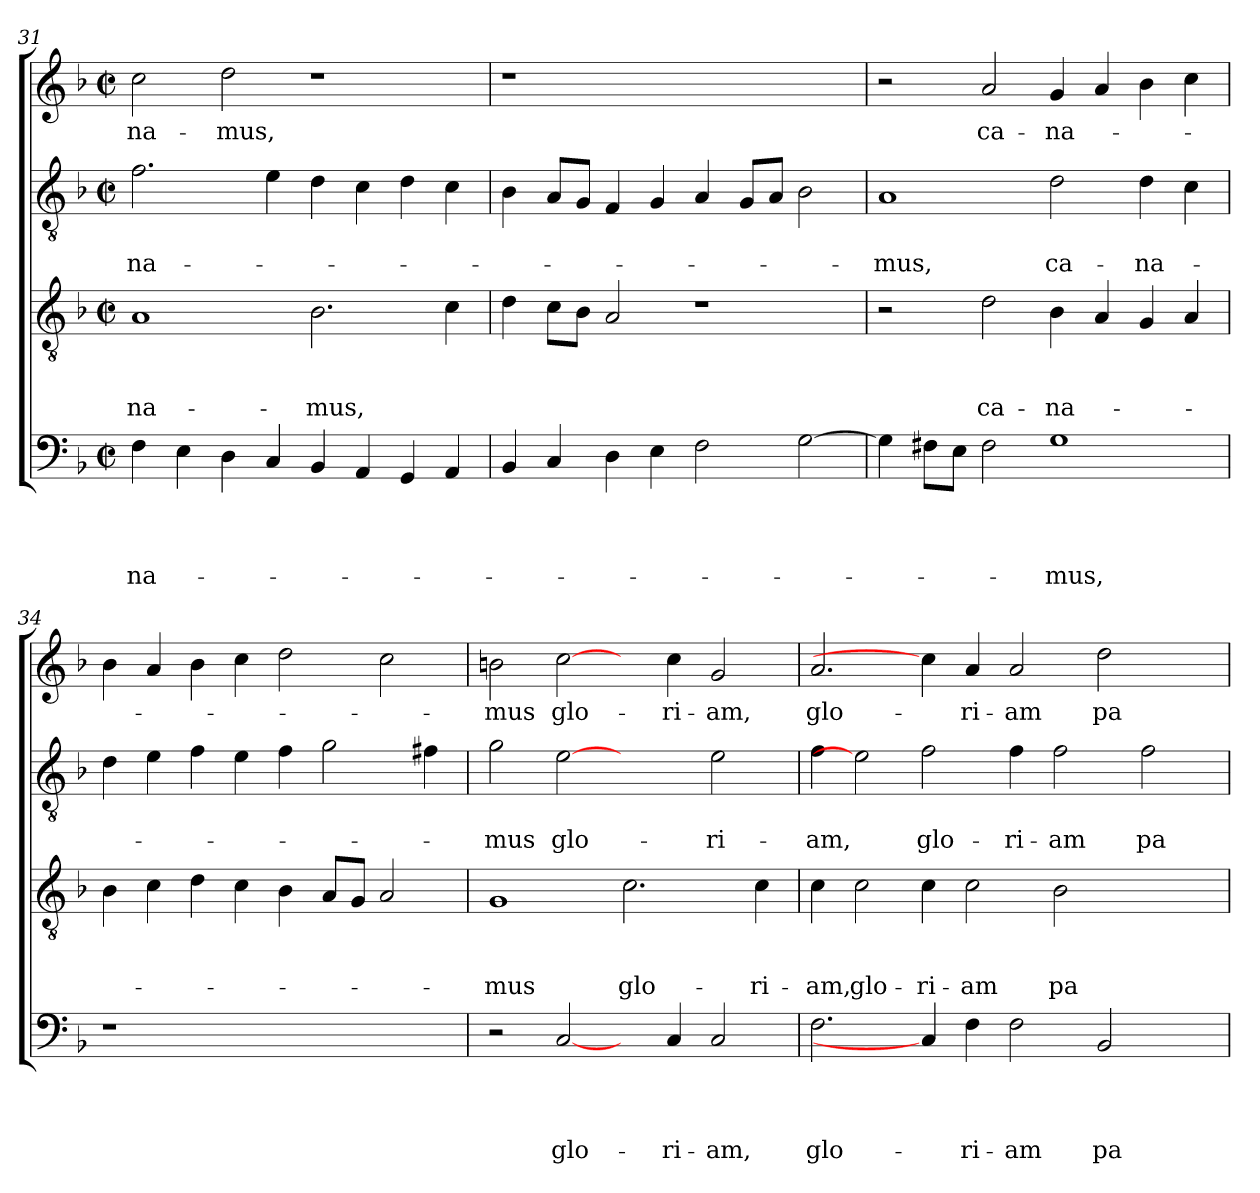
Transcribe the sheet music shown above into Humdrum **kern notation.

**kern	**text	**text	**text	**text	**kern	**text	**text	**text	**kern	**text	**text	**kern	**text
*part4	*part4	*part4	*part4	*part4	*part3	*part3	*part3	*part3	*part2	*part2	*part2	*part1	*part1
*staff4	*staff4	*staff4	*staff4	*staff4	*staff3	*staff3	*staff3	*staff3	*staff2	*staff2	*staff2	*staff1	*staff1
*clefF4	*	*	*	*	*clefGv2	*	*	*	*clefGv2	*	*	*clefG2	*
*k[b-]	*	*	*	*	*k[b-]	*	*	*	*k[b-]	*	*	*k[b-]	*
*F:	*	*	*	*	*F:	*	*	*	*F:	*	*	*F:	*
*M2/2	*	*	*	*	*M2/2	*	*	*	*M2/2	*	*	*M2/2	*
*met(c|)	*	*	*	*	*met(c|)	*	*	*	*met(c|)	*	*	*met(c|)	*
=31	=31	=31	=31	=31	=31	=31	=31	=31	=31	=31	=31	=31	=31
!	!	!	!	!LO:LY:b	!	!	!	!LO:LY:b	!	!	!LO:LY:b	!	!LO:LY:b
4F\	.	.	.	-na-	1A	.	.	-na-	2.f\	.	-na-	2cc\	-na-
4E\	.	.	.	.	.	.	.	.	.	.	.	.	.
!	!	!	!	!	!	!	!	!	!	!	!	!	!LO:LY:b
4D\	.	.	.	.	.	.	.	.	.	.	.	2dd\	-mus,
4C/	.	.	.	.	.	.	.	.	4e\	.	.	.	.
!	!	!	!	!	!	!	!	!LO:LY:b	!	!	!	!	!
4BB-/	.	.	.	.	2.B-\	.	.	-mus,	4d\	.	.	1r	.
4AA/	.	.	.	.	.	.	.	.	4c\	.	.	.	.
4GG/	.	.	.	.	.	.	.	.	4d\	.	.	.	.
4AA/	.	.	.	.	4c\	.	.	.	4c\	.	.	.	.
=32	=32	=32	=32	=32	=32	=32	=32	=32	=32	=32	=32	=32	=32
4BB-/	.	.	.	.	4d\	.	.	.	4B-\	.	.	1r	.
4C/	.	.	.	.	8c\L	.	.	.	8A/L	.	.	.	.
.	.	.	.	.	8B-\J	.	.	.	8G/J	.	.	.	.
4D\	.	.	.	.	2A/	.	.	.	4F/	.	.	.	.
4E\	.	.	.	.	.	.	.	.	4G/	.	.	.	.
2F\	.	.	.	.	1r	.	.	.	4A/	.	.	1ryy	.
.	.	.	.	.	.	.	.	.	8G/L	.	.	.	.
.	.	.	.	.	.	.	.	.	8A/J	.	.	.	.
[2G\	.	.	.	.	.	.	.	.	2B-\	.	.	.	.
!!LO:LB:g=z
=33	=33	=33	=33	=33	=33	=33	=33	=33	=33	=33	=33	=33	=33
!	!	!	!	!	!	!	!	!	!	!	!LO:LY:b	!	!
4G\]	.	.	.	.	2r	.	.	.	1A	.	-mus,	2r	.
8F#X\L	.	.	.	.	.	.	.	.	.	.	.	.	.
8E\J	.	.	.	.	.	.	.	.	.	.	.	.	.
!	!	!	!	!	!	!	!	!LO:LY:b	!	!	!	!	!LO:LY:b
2F#\	.	.	.	.	2d\	.	.	ca-	.	.	.	2a/	ca-
!	!	!	!	!LO:LY:b	!	!	!	!LO:LY:b	!	!	!LO:LY:b	!	!LO:LY:b
1G	.	.	.	-mus,	4B-\	.	.	-na-	2d\	.	ca-	4g/	-na-
.	.	.	.	.	4A/	.	.	.	.	.	.	4a/	.
!	!	!	!	!	!	!	!	!	!	!	!LO:LY:b	!	!
.	.	.	.	.	4G/	.	.	.	4d\	.	-na-	4b-\	.
.	.	.	.	.	4A/	.	.	.	4c\	.	.	4cc\	.
=34	=34	=34	=34	=34	=34	=34	=34	=34	=34	=34	=34	=34	=34
1r	.	.	.	.	4B-\	.	.	.	4d\	.	.	4b-\	.
.	.	.	.	.	4c\	.	.	.	4e\	.	.	4a/	.
.	.	.	.	.	4d\	.	.	.	4f\	.	.	4b-\	.
.	.	.	.	.	4c\	.	.	.	4e\	.	.	4cc\	.
1ryy	.	.	.	.	4B-\	.	.	.	4f\	.	.	2dd\	.
.	.	.	.	.	8A/L	.	.	.	2g\	.	.	.	.
.	.	.	.	.	8G/J	.	.	.	.	.	.	.	.
.	.	.	.	.	2A/	.	.	.	.	.	.	2cc\	.
.	.	.	.	.	.	.	.	.	4f#X\	.	.	.	.
=35	=35	=35	=35	=35	=35	=35	=35	=35	=35	=35	=35	=35	=35
!	!	!	!	!	!	!	!	!LO:LY:b	!	!	!LO:LY:b	!	!LO:LY:b
2r	.	.	.	.	1G	.	.	-mus	2g\	.	-mus	2bn\	-mus
!	!	!	!	!LO:LY:b	!	!	!	!	!	!	!LO:LY:b	!	!LO:LY:b
[2C/	.	.	.	glo-	.	.	.	.	[2e	.	glo-	[2cc\	glo-
!	!	!	!	!	!	!	!	!LO:LY:b	!	!	!	!	!
4ryy	.	.	.	.	2.c\	.	.	glo-	2ryy	.	.	4ryy	.
!	!	!	!	!LO:LY:b	!	!	!	!	!	!	!	!	!LO:LY:b
4C/	.	.	.	-ri-	.	.	.	.	.	.	.	4cc\	-ri-
!	!	!	!	!LO:LY:b	!	!	!	!	!	!	!LO:LY:b	!	!LO:LY:b
2C/	.	.	.	-am,	.	.	.	.	2e\	.	-ri-	2g/	-am,
!	!	!	!	!	!	!	!	!LO:LY:b	!	!	!	!	!
.	.	.	.	.	4c\	.	.	-ri-	.	.	.	.	.
=36	=36	=36	=36	=36	=36	=36	=36	=36	=36	=36	=36	=36	=36
!	!	!	!	!LO:LY:b	!	!	!	!LO:LY:b	!	!	!LO:LY:b	!	!LO:LY:b
2.F\	.	.	.	glo-	4c\	.	.	-am,	4f\	.	-am,	2.a/	glo-
!	!	!	!	!	!	!	!	!LO:LY:b	!	!	!	!	!
.	.	.	.	.	2c\	.	.	glo-	2e]	.	.	.	.
!	!	!	!	!	!	!	!	!LO:LY:b	!	!	!LO:LY:b	!	!
4C/]	.	.	.	.	4c\	.	.	-ri-	2f\	.	glo-	4cc\]	.
!	!	!	!	!LO:LY:b	!	!	!	!LO:LY:b	!	!	!	!	!LO:LY:b
4F\	.	.	.	-ri-	2c\	.	.	-am	.	.	.	4a/	-ri-
!	!	!	!	!LO:LY:b	!	!	!	!	!	!	!LO:LY:b	!	!LO:LY:b
2F\	.	.	.	-am	.	.	.	.	4f\	.	-ri-	2a/	-am
!	!	!	!	!	!	!	!	!LO:LY:b	!	!	!LO:LY:b	!	!
.	.	.	.	.	2B-\	.	.	pa-	2f\	.	-am	.	.
!	!	!	!	!LO:LY:b	!	!	!	!	!	!	!	!	!LO:LY:b
2BB-/	.	.	.	pa-	.	.	.	.	.	.	.	2dd\	pa-
!	!	!	!	!	!	!	!	!	!	!	!LO:LY:b	!	!
.	.	.	.	.	2ryy	.	.	.	2f\	.	pa-	.	.
4ryy	.	.	.	.	.	.	.	.	.	.	.	4ryy	.
=	=	=	=	=	=	=	=	=	=	=	=	=	=
*-	*-	*-	*-	*-	*-	*-	*-	*-	*-	*-	*-	*-	*-
